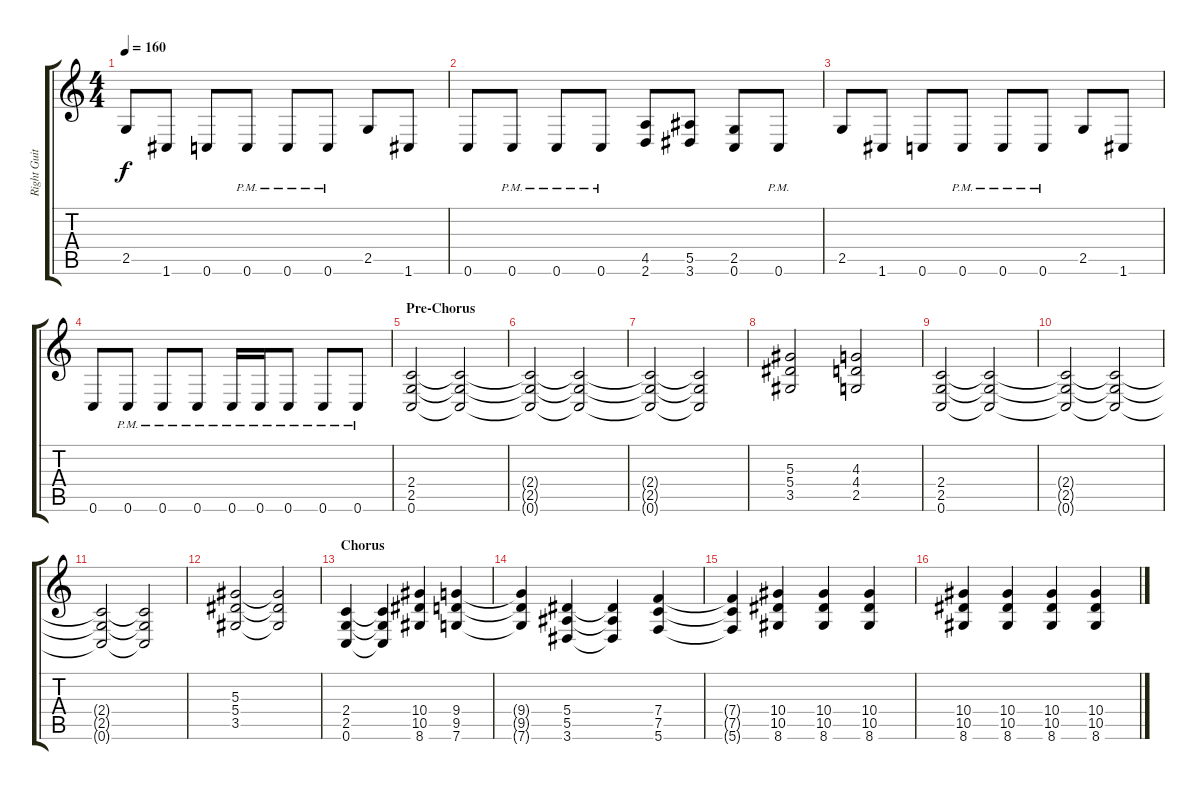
\track ("Right Guitar" "Right Guit") {instrument distortionguitar}
\staff {score tabs}
\tuning (C4 G3 Eb3 Bb2 F2 C2) {hide}
\ts (4 4)
\tempo 160
\clef g2
\ks c
2.5.8{dy f} 1.6.8 0.6.8 0.6{pm}.8 0.6{pm}.8 0.6{pm}.8 2.5.8 1.6.8 |
0.6.8 0.6{pm}.8 0.6{pm}.8 0.6{pm}.8 (4.5 2.6).8 (5.5 3.6).8 (2.5 0.6).8 0.6{pm}.8 |
2.5.8 1.6.8 0.6.8 0.6{pm}.8 0.6{pm}.8 0.6{pm}.8 2.5.8 1.6.8 |
0.6.8 0.6{pm}.8 0.6{pm}.8 0.6{pm}.8 0.6{pm}.16 0.6{pm}.16 0.6{pm}.8 0.6{pm}.8 0.6{pm}.8 |
\section ("" "Pre-Chorus")
(2.4 2.5 0.6).2 (2.4{t} 2.5{t} 0.6{t}).2 |
(2.4{t} 2.5{t} 0.6{t}).2 (2.4{t} 2.5{t} 0.6{t}).2 |
(2.4{t} 2.5{t} 0.6{t}).2 (2.4{t} 2.5{t} 0.6{t}).2 |
(5.3 5.4 3.5).2 (4.3 4.4 2.5).2 |
(2.4 2.5 0.6).2 (2.4{t} 2.5{t} 0.6{t}).2 |
(2.4{t} 2.5{t} 0.6{t}).2 (2.4{t} 2.5{t} 0.6{t}).2 |
(2.4{t} 2.5{t} 0.6{t}).2 (2.4{t} 2.5{t} 0.6{t}).2 |
(5.3 5.4 3.5).2 (5.3{t} 5.4{t} 3.5{t}).2 |
\section ("" "Chorus")
(2.4 2.5 0.6).4 (2.4{t} 2.5{t} 0.6{t}).4 (10.4 10.5 8.6).4 (9.4 9.5 7.6).4 |
(9.4{t} 9.5{t} 7.6{t}).4 (5.4 5.5 3.6).4 (5.4{t} 5.5{t} 3.6{t}).4 (7.4 7.5 5.6).4 |
(7.4{t} 7.5{t} 5.6{t}).4 (10.4 10.5 8.6).4 (10.4 10.5 8.6).4 (10.4 10.5 8.6).4 |
(10.4 10.5 8.6).4 (10.4 10.5 8.6).4 (10.4 10.5 8.6).4 (10.4 10.5 8.6).4
